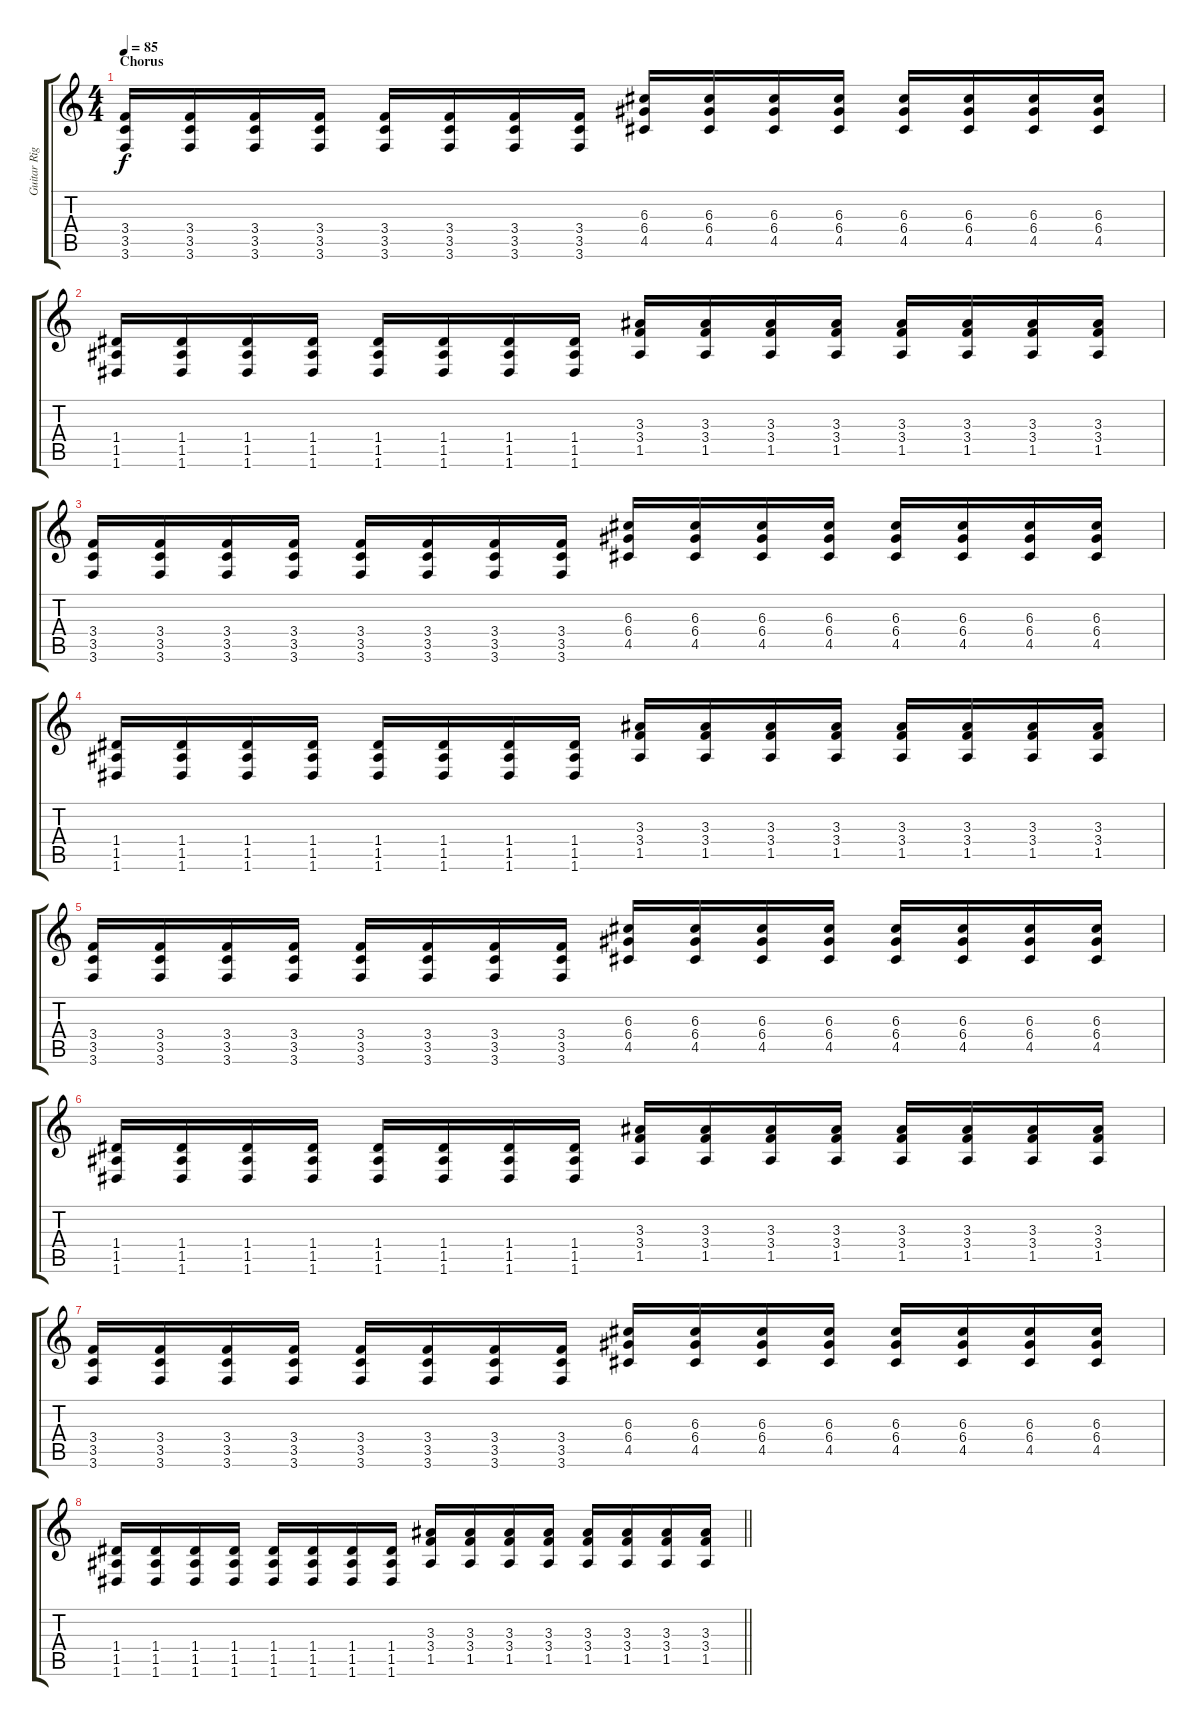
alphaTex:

\track ("Guitar Right" "Guitar Rig") {instrument distortionguitar}
\staff {score tabs}
\tuning (E4 B3 G3 D3 A2 D2) {hide}
\ts (4 4)
\section ("" "Chorus")
\tempo 85
\clef g2
\ks c
(3.4 3.5 3.6).16{dy f} (3.4 3.5 3.6).16 (3.4 3.5 3.6).16 (3.4 3.5 3.6).16 (3.4 3.5 3.6).16 (3.4 3.5 3.6).16 (3.4 3.5 3.6).16 (3.4 3.5 3.6).16 (6.3 6.4 4.5).16 (6.3 6.4 4.5).16 (6.3 6.4 4.5).16 (6.3 6.4 4.5).16 (6.3 6.4 4.5).16 (6.3 6.4 4.5).16 (6.3 6.4 4.5).16 (6.3 6.4 4.5).16 |
(1.4 1.5 1.6).16 (1.4 1.5 1.6).16 (1.4 1.5 1.6).16 (1.4 1.5 1.6).16 (1.4 1.5 1.6).16 (1.4 1.5 1.6).16 (1.4 1.5 1.6).16 (1.4 1.5 1.6).16 (3.3 3.4 1.5).16 (3.3 3.4 1.5).16 (3.3 3.4 1.5).16 (3.3 3.4 1.5).16 (3.3 3.4 1.5).16 (3.3 3.4 1.5).16 (3.3 3.4 1.5).16 (3.3 3.4 1.5).16 |
(3.4 3.5 3.6).16 (3.4 3.5 3.6).16 (3.4 3.5 3.6).16 (3.4 3.5 3.6).16 (3.4 3.5 3.6).16 (3.4 3.5 3.6).16 (3.4 3.5 3.6).16 (3.4 3.5 3.6).16 (6.3 6.4 4.5).16 (6.3 6.4 4.5).16 (6.3 6.4 4.5).16 (6.3 6.4 4.5).16 (6.3 6.4 4.5).16 (6.3 6.4 4.5).16 (6.3 6.4 4.5).16 (6.3 6.4 4.5).16 |
(1.4 1.5 1.6).16 (1.4 1.5 1.6).16 (1.4 1.5 1.6).16 (1.4 1.5 1.6).16 (1.4 1.5 1.6).16 (1.4 1.5 1.6).16 (1.4 1.5 1.6).16 (1.4 1.5 1.6).16 (3.3 3.4 1.5).16 (3.3 3.4 1.5).16 (3.3 3.4 1.5).16 (3.3 3.4 1.5).16 (3.3 3.4 1.5).16 (3.3 3.4 1.5).16 (3.3 3.4 1.5).16 (3.3 3.4 1.5).16 |
(3.4 3.5 3.6).16 (3.4 3.5 3.6).16 (3.4 3.5 3.6).16 (3.4 3.5 3.6).16 (3.4 3.5 3.6).16 (3.4 3.5 3.6).16 (3.4 3.5 3.6).16 (3.4 3.5 3.6).16 (6.3 6.4 4.5).16 (6.3 6.4 4.5).16 (6.3 6.4 4.5).16 (6.3 6.4 4.5).16 (6.3 6.4 4.5).16 (6.3 6.4 4.5).16 (6.3 6.4 4.5).16 (6.3 6.4 4.5).16 |
(1.4 1.5 1.6).16 (1.4 1.5 1.6).16 (1.4 1.5 1.6).16 (1.4 1.5 1.6).16 (1.4 1.5 1.6).16 (1.4 1.5 1.6).16 (1.4 1.5 1.6).16 (1.4 1.5 1.6).16 (3.3 3.4 1.5).16 (3.3 3.4 1.5).16 (3.3 3.4 1.5).16 (3.3 3.4 1.5).16 (3.3 3.4 1.5).16 (3.3 3.4 1.5).16 (3.3 3.4 1.5).16 (3.3 3.4 1.5).16 |
(3.4 3.5 3.6).16 (3.4 3.5 3.6).16 (3.4 3.5 3.6).16 (3.4 3.5 3.6).16 (3.4 3.5 3.6).16 (3.4 3.5 3.6).16 (3.4 3.5 3.6).16 (3.4 3.5 3.6).16 (6.3 6.4 4.5).16 (6.3 6.4 4.5).16 (6.3 6.4 4.5).16 (6.3 6.4 4.5).16 (6.3 6.4 4.5).16 (6.3 6.4 4.5).16 (6.3 6.4 4.5).16 (6.3 6.4 4.5).16 |
\barLineRight lightlight
(1.4 1.5 1.6).16 (1.4 1.5 1.6).16 (1.4 1.5 1.6).16 (1.4 1.5 1.6).16 (1.4 1.5 1.6).16 (1.4 1.5 1.6).16 (1.4 1.5 1.6).16 (1.4 1.5 1.6).16 (3.3 3.4 1.5).16 (3.3 3.4 1.5).16 (3.3 3.4 1.5).16 (3.3 3.4 1.5).16 (3.3 3.4 1.5).16 (3.3 3.4 1.5).16 (3.3 3.4 1.5).16 (3.3 3.4 1.5).16
